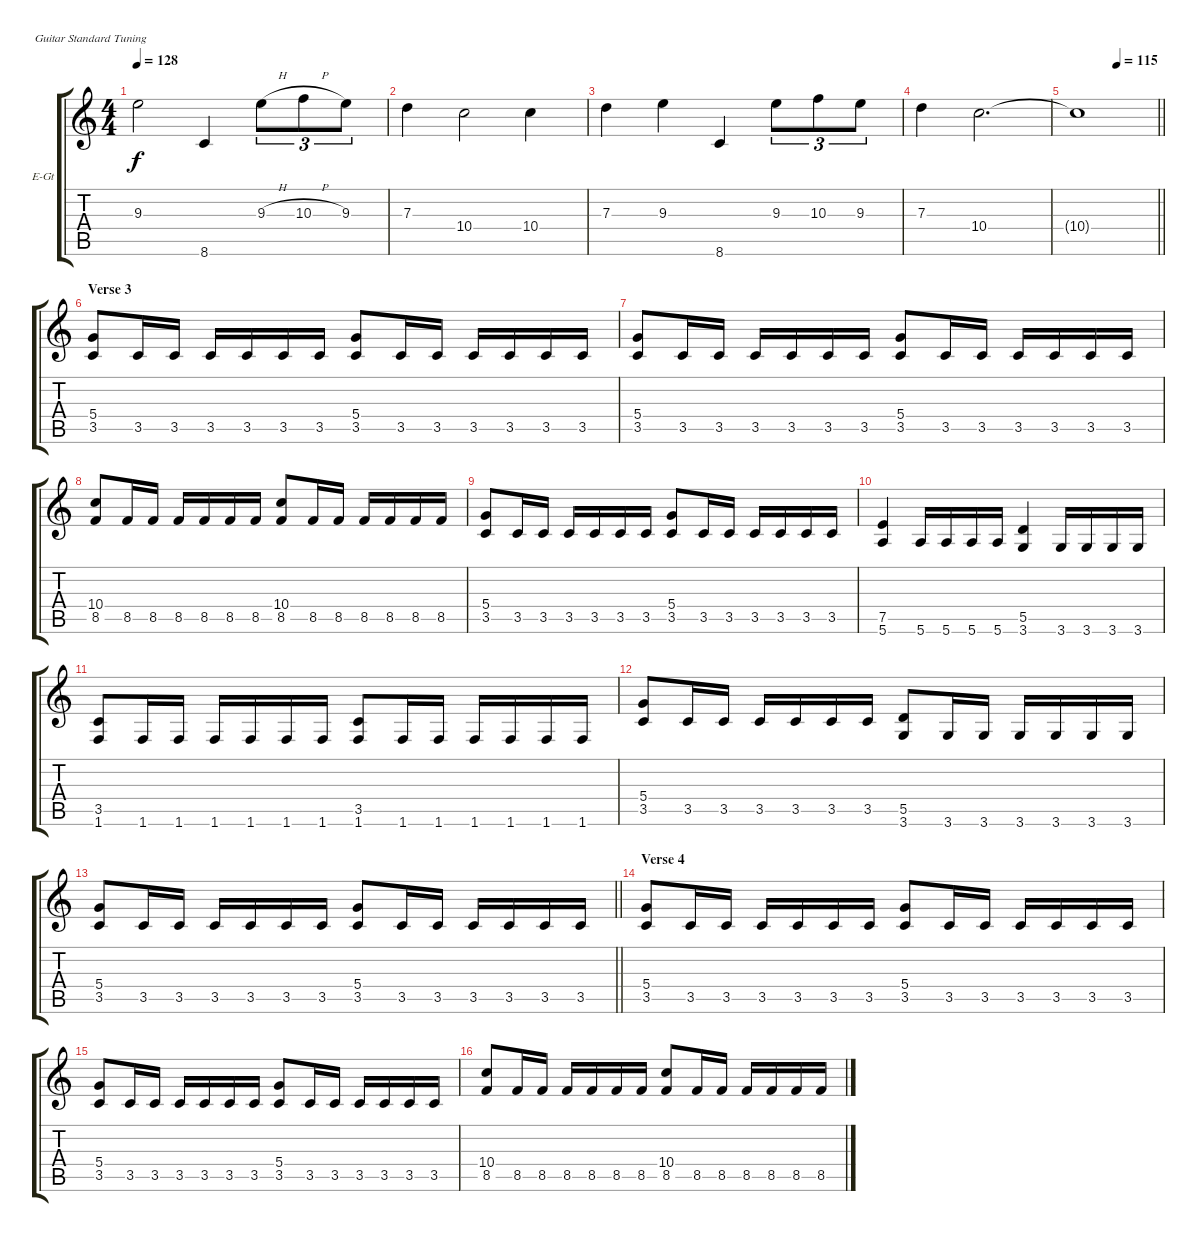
\bracketExtendMode groupsimilarinstruments
\firstSystemTrackNameOrientation horizontal
\otherSystemsTrackNameOrientation horizontal
\track ("Guitar" "E-Gt") {instrument overdrivenguitar}
\staff {score tabs}
\tuning (E4 B3 G3 D3 A2 E2)
\ts (4 4)
\tempo 128
\clef g2
\ks c
9.3.2{dy f} 8.6.4 9.3{h}.8{tu (3 2)} 10.3{h}.8{tu (3 2)} 9.3.8{tu (3 2)} |
7.3.4 10.4.2 10.4.4 |
7.3.4 9.3.4 8.6.4 9.3.8{tu (3 2)} 10.3.8{tu (3 2)} 9.3.8{tu (3 2)} |
7.3.4 10.4.2{d} |
\tempo (115 0.5)
\barLineRight lightlight
10.4{t}.1 |
\section ("" "Verse 3")
(5.4 3.5).8 3.5.16 3.5.16 3.5.16 3.5.16 3.5.16 3.5.16 (5.4 3.5).8 3.5.16 3.5.16 3.5.16 3.5.16 3.5.16 3.5.16 |
(5.4 3.5).8 3.5.16 3.5.16 3.5.16 3.5.16 3.5.16 3.5.16 (5.4 3.5).8 3.5.16 3.5.16 3.5.16 3.5.16 3.5.16 3.5.16 |
(10.4 8.5).8 8.5.16 8.5.16 8.5.16 8.5.16 8.5.16 8.5.16 (10.4 8.5).8 8.5.16 8.5.16 8.5.16 8.5.16 8.5.16 8.5.16 |
(5.4 3.5).8 3.5.16 3.5.16 3.5.16 3.5.16 3.5.16 3.5.16 (5.4 3.5).8 3.5.16 3.5.16 3.5.16 3.5.16 3.5.16 3.5.16 |
(7.5 5.6).4 5.6.16 5.6.16 5.6.16 5.6.16 (5.5 3.6).4 3.6.16 3.6.16 3.6.16 3.6.16 |
(3.5 1.6).8 1.6.16 1.6.16 1.6.16 1.6.16 1.6.16 1.6.16 (3.5 1.6).8 1.6.16 1.6.16 1.6.16 1.6.16 1.6.16 1.6.16 |
(5.4 3.5).8 3.5.16 3.5.16 3.5.16 3.5.16 3.5.16 3.5.16 (5.5 3.6).8 3.6.16 3.6.16 3.6.16 3.6.16 3.6.16 3.6.16 |
\barLineRight lightlight
(5.4 3.5).8 3.5.16 3.5.16 3.5.16 3.5.16 3.5.16 3.5.16 (5.4 3.5).8 3.5.16 3.5.16 3.5.16 3.5.16 3.5.16 3.5.16 |
\section ("" "Verse 4")
(5.4 3.5).8 3.5.16 3.5.16 3.5.16 3.5.16 3.5.16 3.5.16 (5.4 3.5).8 3.5.16 3.5.16 3.5.16 3.5.16 3.5.16 3.5.16 |
(5.4 3.5).8 3.5.16 3.5.16 3.5.16 3.5.16 3.5.16 3.5.16 (5.4 3.5).8 3.5.16 3.5.16 3.5.16 3.5.16 3.5.16 3.5.16 |
(10.4 8.5).8 8.5.16 8.5.16 8.5.16 8.5.16 8.5.16 8.5.16 (10.4 8.5).8 8.5.16 8.5.16 8.5.16 8.5.16 8.5.16 8.5.16
